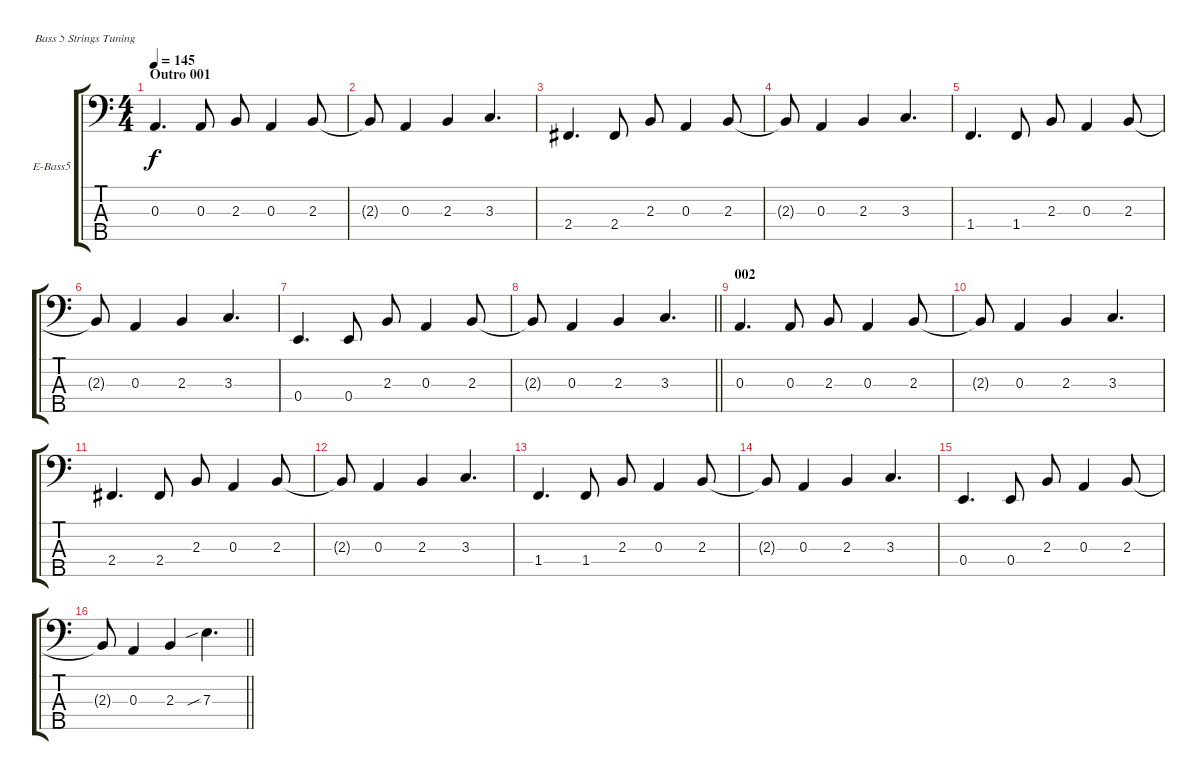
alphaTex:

\bracketExtendMode groupsimilarinstruments
\firstSystemTrackNameOrientation horizontal
\otherSystemsTrackNameOrientation horizontal
\track ("bass (Adrey Stefnuk)" "E-Bass5") {instrument electricbassfinger}
\staff {score tabs}
\tuning (G2 D2 A1 E1 B0)
\ts (4 4)
\section ("" "Outro 001")
\tempo 145
\clef f4
\ks aminor
0.3.4{d dy f} 0.3.8 2.3.8 0.3.4 2.3.8 |
2.3{t}.8 0.3.4 2.3.4 3.3.4{d} |
2.4.4{d} 2.4.8 2.3.8 0.3.4 2.3.8 |
2.3{t}.8 0.3.4 2.3.4 3.3.4{d} |
1.4.4{d} 1.4.8 2.3.8 0.3.4 2.3.8 |
2.3{t}.8 0.3.4 2.3.4 3.3.4{d} |
0.4.4{d} 0.4.8 2.3.8 0.3.4 2.3.8 |
\barLineRight lightlight
2.3{t}.8 0.3.4 2.3.4 3.3.4{d} |
\section ("" "002")
0.3.4{d} 0.3.8 2.3.8 0.3.4 2.3.8 |
2.3{t}.8 0.3.4 2.3.4 3.3.4{d} |
2.4.4{d} 2.4.8 2.3.8 0.3.4 2.3.8 |
2.3{t}.8 0.3.4 2.3.4 3.3.4{d} |
1.4.4{d} 1.4.8 2.3.8 0.3.4 2.3.8 |
2.3{t}.8 0.3.4 2.3.4 3.3.4{d} |
0.4.4{d} 0.4.8 2.3.8 0.3.4 2.3.8 |
\barLineRight lightlight
2.3{t}.8 0.3.4 2.3.4 7.3{sib}.4{d}
